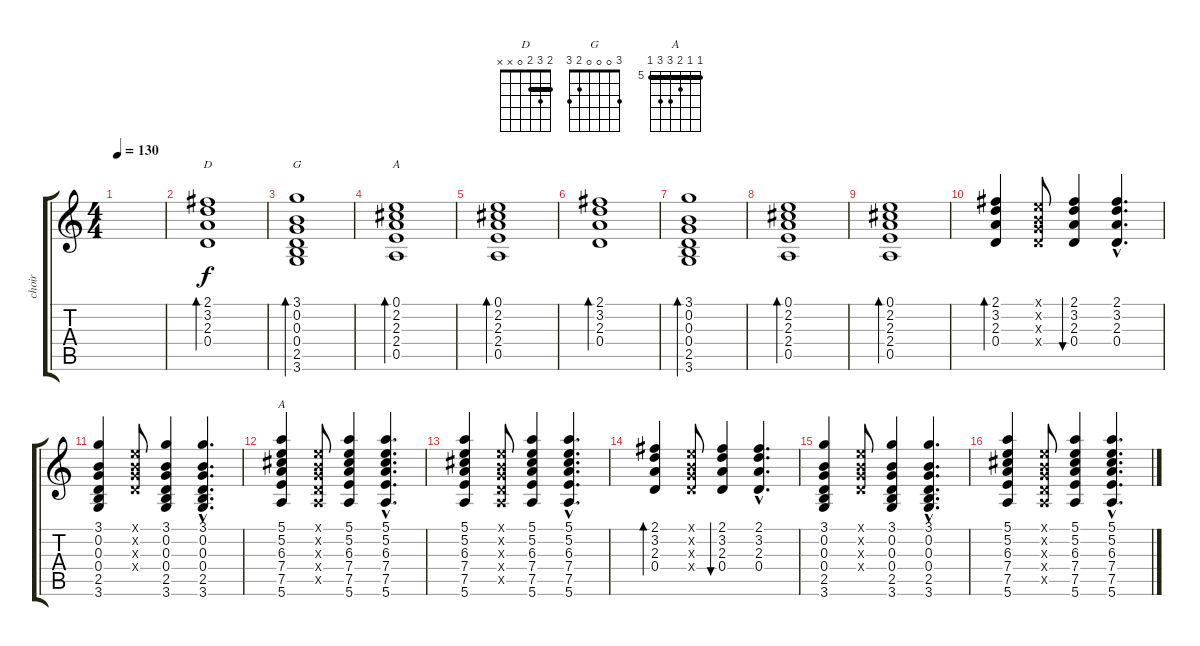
\track ("choir" "choir") {instrument acousticguitarsteel}
\staff {score tabs}
\tuning (E4 B3 G3 D3 A2 E2) {hide}
\chord ("D" 2 3 2 0 x x) {barre 2}
\chord ("G" 3 0 0 0 2 3)
\chord ("A" 0 2 2 2 0 x)
\chord ("A" 5 5 6 7 7 5) {firstfret 5 barre 5}
\ts (4 4)
\tempo 130
\clef g2
\ks c
|
(2.1 3.2 2.3 0.4).1{bd 60 ch "D"} |
(3.1 0.2 0.3 0.4 2.5 3.6).1{bd 60 ch "G"} |
(0.1 2.2 2.3 2.4 0.5).1{bd 60 ch "A"} |
(0.1 2.2 2.3 2.4 0.5).1{bd 240} |
(2.1 3.2 2.3 0.4).1{bd 60} |
(3.1 0.2 0.3 0.4 2.5 3.6).1{bd 60} |
(0.1 2.2 2.3 2.4 0.5).1{bd 60} |
(0.1 2.2 2.3 2.4 0.5).1{bd 30} |
(2.1 3.2 2.3 0.4).4{bd 30} (0.1{x} 0.2{x} 0.3{x} 0.4{x}).8 (2.1 3.2 2.3 0.4).4{bu 30} (2.1{hac} 3.2{hac} 2.3{hac} 0.4{hac}).4{d} |
(3.1 0.2 0.3 0.4 2.5 3.6).4 (0.1{x} 0.2{x} 0.3{x} 0.4{x}).8 (3.1 0.2 0.3 0.4 2.5 3.6).4 (3.1{hac} 0.2{hac} 0.3{hac} 0.4{hac} 2.5{hac} 3.6{hac}).4{d} |
(5.1 5.2 6.3 7.4 7.5 5.6).4{ch "A"} (0.1{x} 0.2{x} 0.3{x} 0.4{x} 0.5{x}).8 (5.1 5.2 6.3 7.4 7.5 5.6).4 (5.1{hac} 5.2{hac} 6.3{hac} 7.4{hac} 7.5{hac} 5.6{hac}).4{d} |
(5.1 5.2 6.3 7.4 7.5 5.6).4 (0.1{x} 0.2{x} 0.3{x} 0.4{x} 0.5{x}).8 (5.1 5.2 6.3 7.4 7.5 5.6).4 (5.1{hac} 5.2{hac} 6.3{hac} 7.4{hac} 7.5{hac} 5.6{hac}).4{d} |
(2.1 3.2 2.3 0.4).4{bd 30} (0.1{x} 0.2{x} 0.3{x} 0.4{x}).8 (2.1 3.2 2.3 0.4).4{bu 30} (2.1{hac} 3.2{hac} 2.3{hac} 0.4{hac}).4{d} |
(3.1 0.2 0.3 0.4 2.5 3.6).4 (0.1{x} 0.2{x} 0.3{x} 0.4{x}).8 (3.1 0.2 0.3 0.4 2.5 3.6).4 (3.1{hac} 0.2{hac} 0.3{hac} 0.4{hac} 2.5{hac} 3.6{hac}).4{d} |
(5.1 5.2 6.3 7.4 7.5 5.6).4 (0.1{x} 0.2{x} 0.3{x} 0.4{x} 0.5{x}).8 (5.1 5.2 6.3 7.4 7.5 5.6).4 (5.1{hac} 5.2{hac} 6.3{hac} 7.4{hac} 7.5{hac} 5.6{hac}).4{d}
